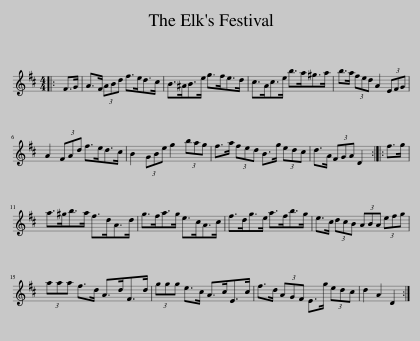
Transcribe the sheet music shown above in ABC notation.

X:1
L:1/8
M:4/4
I:linebreak $
K:D
V:1 treble
V:1
|: F>G | A>F (3ABd f>ed>c | B>^AB>e g>fe>d | c>Ac>e b>a^g>a | b>a (3fed A2 (3EFG |$ %5
 A2 (3FAd f>ed>c | B2 (3GBe g2 (3bag | f>a (3fed B>g (3edc | d>A (3FGA D2 :: f>g |$ %10
 a>^gb>a f>dA>d | g>fa>g e>cA>c | f>dg>e a>fb>g | e>c (3dcB (3ABA (3efg |$ (3aaa f>d A>dF>d | %15
 (3ggg e>c A>cE>c | f>d (3AGF E>g (3edc | d2 A2 D2 :| %18
